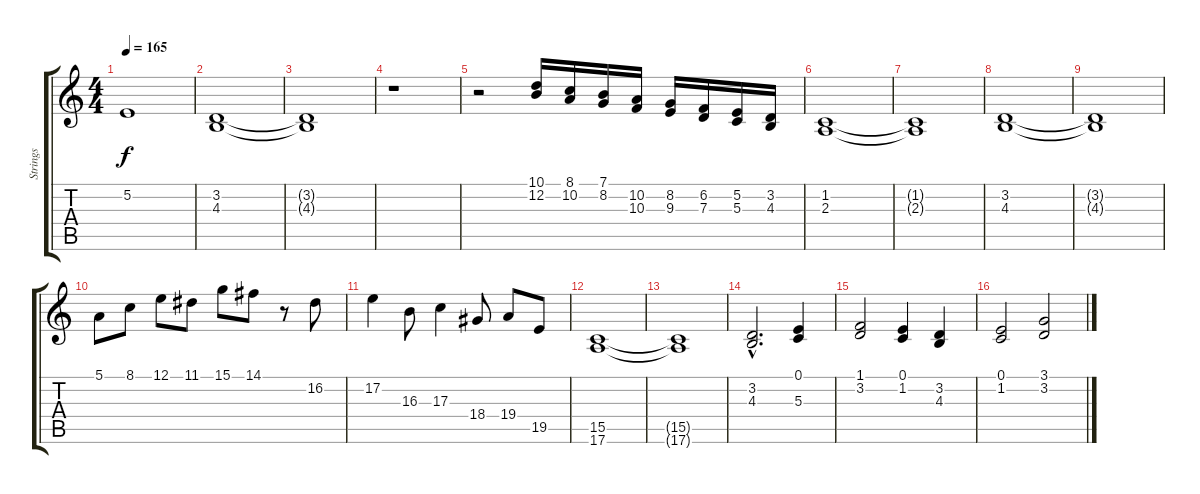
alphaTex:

\track ("Strings" "Strings") {instrument stringensemble1}
\staff {score tabs}
\tuning (E4 B3 G3 D3 A2 E2) {hide}
\ts (4 4)
\tempo 165
\clef g2
\ks c
5.2.1{dy f} |
(3.2 4.3).1 |
(3.2{t} 4.3{t}).1 |
r.1 |
r.2 (10.1 12.2).16 (8.1 10.2).16 (7.1 8.2).16 (10.2 10.3).16 (8.2 9.3).16 (6.2 7.3).16 (5.2 5.3).16 (3.2 4.3).16 |
(1.2 2.3).1 |
(1.2{t} 2.3{t}).1 |
(3.2 4.3).1 |
(3.2{t} 4.3{t}).1 |
5.1.8 8.1.8 12.1.8 11.1.8 15.1.8 14.1.8 r.8 16.2.8 |
17.2.4 16.3.8 17.3.4 18.4.8 19.4.8 19.5.8 |
(15.5 17.6).1 |
(15.5{t} 17.6{t}).1 |
(3.2{hac} 4.3{hac}).2{d} (0.1 5.3).4 |
(1.1 3.2).2 (0.1 1.2).4 (3.2 4.3).4 |
(0.1 1.2).2 (3.1 3.2).2
